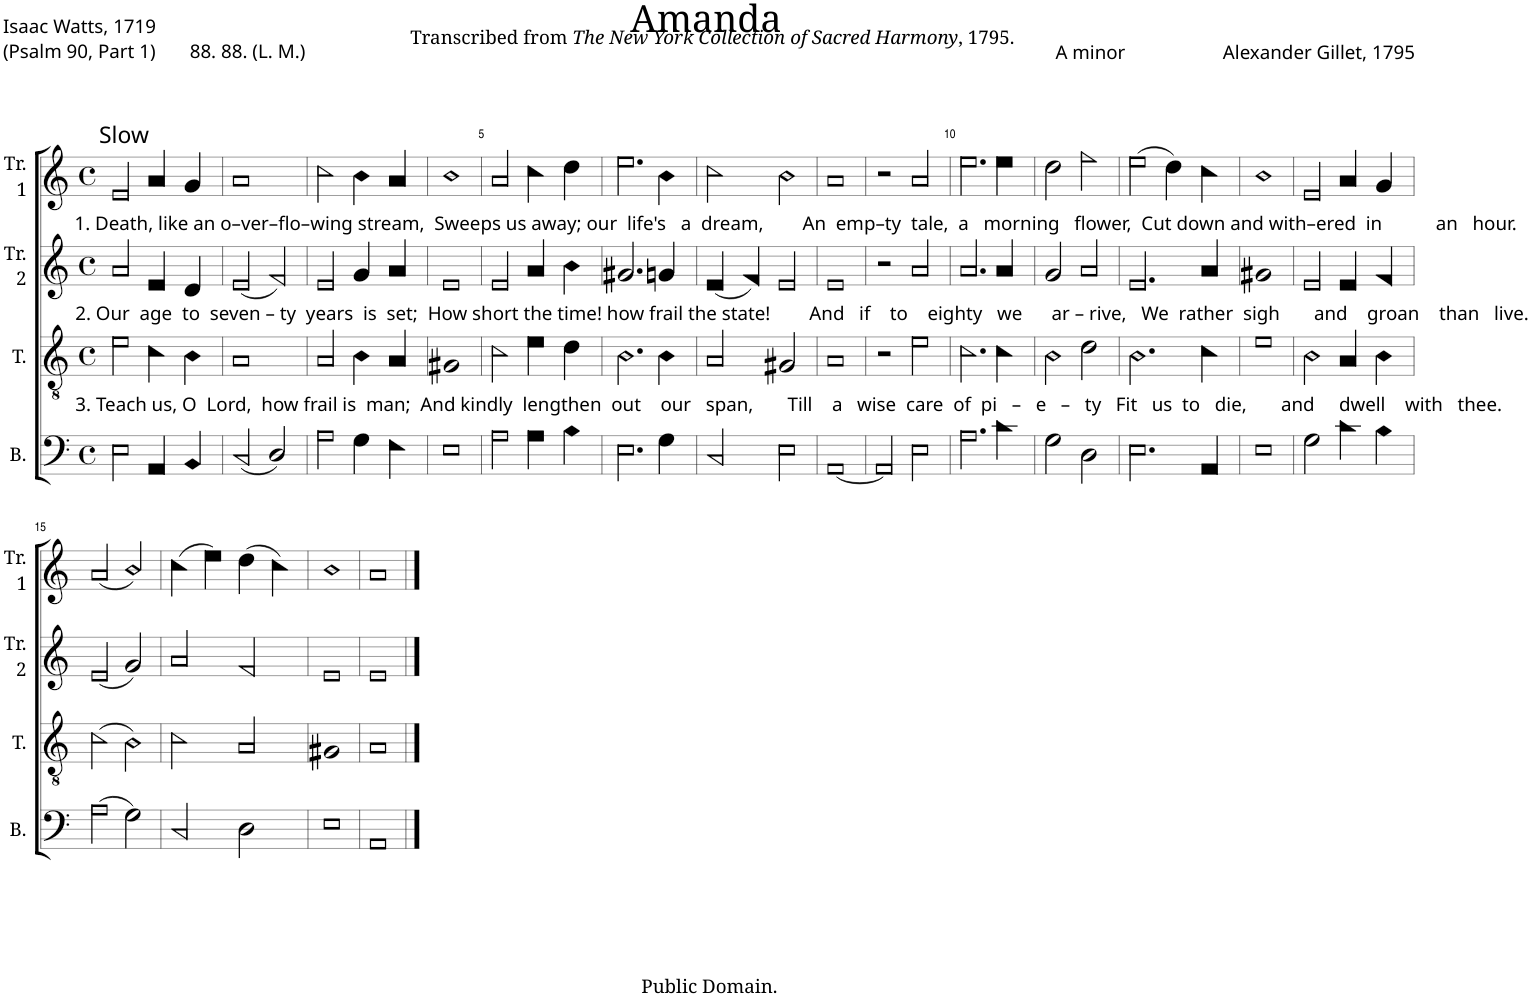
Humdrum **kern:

**kern	**kern	**kern	**kern
*part4	*part3	*part2	*part1
*staff4	*staff3	*staff2	*staff1
*I"B.	*I"T.	*I"Tr. 2	*I"Tr. 1
*I'B.	*I'T.	*I'Tr. 2	*I'Tr. 1
*clefF4	*clefGv2	*clefG2	*clefG2
*k[]	*k[]	*k[]	*k[]
*M4/4	*M4/4	*M4/4	*M4/4
*met(c)	*met(c)	*met(c)	*met(c)
=1	=1	=1	=1
!	!	!	!LO:TX:a:t=Slow
!	!	!	!LO:TX:b:t=1. Death, like an o–ver–flo–wing stream,  Sweeps us away; our  life's   a  dream,        An  emp–ty  tale,  a   morning   flower,  Cut down and with–ered  in           an   hour.
!	!	!LO:TX:b:t=2. Our  age  to  seven – ty  years  is  set;  How short the time! how frail the state!        And   if    to    eighty   we      ar – rive,   We  rather  sigh       and    groan    than   live.	!
!	!LO:TX:b:t=3. Teach us, O  Lord,  how frail is  man;  And kindly  lengthen  out    our   span,       Till    a   wise  care  of  pi   –   e   –   ty   Fit   us  to   die,       and     dwell    with   thee.	!	!
2E!\	2e!\	2a!/	2e!/
4AA!/	4c!\	4e!/	4a!/
4BB!/	4B!\	4d!/	4g!/
=2	=2	=2	=2
(2C!/	1A!	(2e!/	1a!
2D!/)	.	2f!/)	.
=3	=3	=3	=3
2A!\	2A!/	2e!/	2cc!\
4G!\	4B!\	4g!/	4b!\
4F!\	4A!/	4a!/	4a!/
=4	=4	=4	=4
1E!	1G#X!	1e!	1b!
=5	=5	=5	=5
2A!\	2c!\	2e!/	2a!/
4A!\	4e!\	4a!/	4cc!\
4B!\	4d!\	4b!\	4dd!\
=6	=6	=6	=6
2.E!\	2.B!\	2.g#X!/	2.ee!\
4G!\	4B!\	4gn!/	4b!\
=7	=7	=7	=7
2C!/	2A!/	(4e!/	2cc!\
.	.	4f!/)	.
2E!\	2G#X!/	2e!/	2b!\
=8	=8	=8	=8
[1AA!	1A!	1e!	1a!
=9	=9	=9	=9
2AA!/]	2r	2r	2r
2E!\	2e!\	2a!/	2a!/
=10	=10	=10	=10
2.A!\	2.c!\	2.a!/	2.ee!\
4c!\	4c!\	4a!/	4ee!\
=11	=11	=11	=11
2G!\	2B!\	2g!/	2dd!\
2D!\	2d!\	2a!/	2ff!\
=12	=12	=12	=12
2.E!\	2.B!\	2.e!/	(2ee!\
.	.	.	4dd!\)
4AA!/	4c!\	4a!/	4cc!\
=13	=13	=13	=13
1E!	1e!	1g#X!	1b!
=14	=14	=14	=14
2G!\	2B!\	2e!/	2e!/
4c!\	4A!/	4e!/	4a!/
4B!\	4B!\	4f!/	4g!/
!!LO:LB:g=z
=15	=15	=15	=15
(2A!\	(2c!\	(2e!/	(2a!/
2G!\)	2B!\)	2g!/)	2b!/)
=16	=16	=16	=16
2C!/	2c!\	2a!/	(4cc!\
.	.	.	4ee!\)
2D!\	2A!/	2f!/	(4dd!\
.	.	.	4cc!\)
=17	=17	=17	=17
1E!	1G#X!	1e!	1b!
=18	=18	=18	=18
1AA!	1A!	1e!	1a!
==	==	==	==
*-	*-	*-	*-
